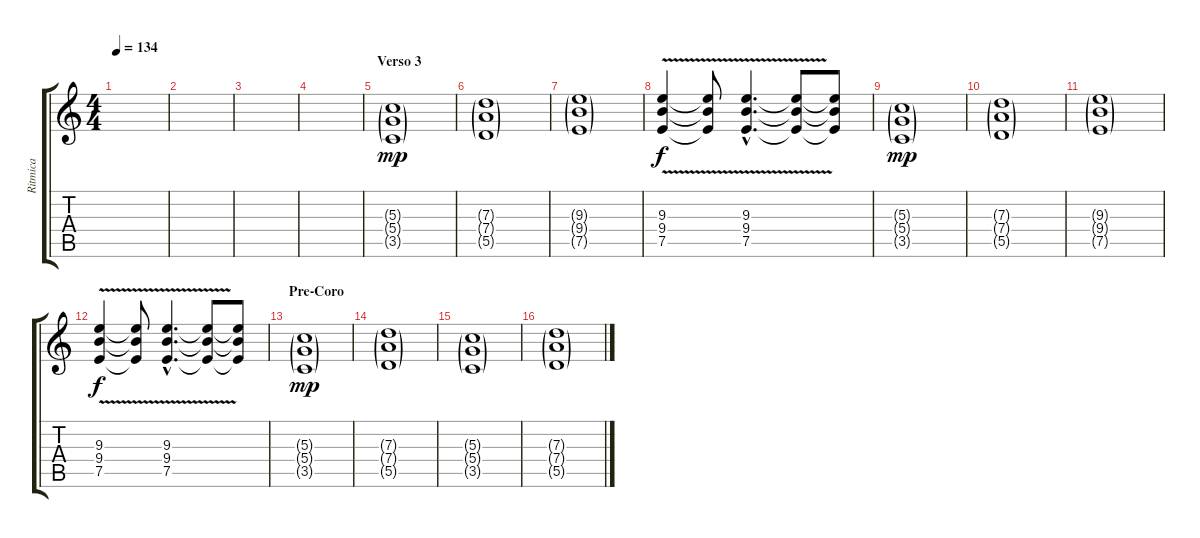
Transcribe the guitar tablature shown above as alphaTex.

\track ("Ritmica" "Ritmica") {instrument overdrivenguitar}
\staff {score tabs}
\tuning (E4 B3 G3 D3 A2 E2) {hide}
\ts (4 4)
\tempo 134
\clef g2
\ks c
|
|
|
|
\section ("" "Verso 3")
(5.3{g} 5.4{g} 3.5{g}).1{dy mp} |
(7.3{g} 7.4{g} 5.5{g}).1 |
(9.3{g} 9.4{g} 7.5{g}).1 |
(9.3{v} 9.4{v} 7.5{v}).4{dy f} (9.3{t} 9.4{t} 7.5{t}).8 (9.3{v hac} 9.4{v hac} 7.5{v hac}).4{d} (9.3{t} 9.4{t} 7.5{t}).8 (9.3{t} 9.4{t} 7.5{t}).8 |
(5.3{g} 5.4{g} 3.5{g}).1{dy mp} |
(7.3{g} 7.4{g} 5.5{g}).1 |
(9.3{g} 9.4{g} 7.5{g}).1 |
(9.3{v} 9.4{v} 7.5{v}).4{dy f} (9.3{t} 9.4{t} 7.5{t}).8 (9.3{v hac} 9.4{v hac} 7.5{v hac}).4{d} (9.3{t} 9.4{t} 7.5{t}).8 (9.3{t} 9.4{t} 7.5{t}).8 |
\section ("" "Pre-Coro")
(5.3{g} 5.4{g} 3.5{g}).1{dy mp} |
(7.3{g} 7.4{g} 5.5{g}).1 |
(5.3{g} 5.4{g} 3.5{g}).1 |
(7.3{g} 7.4{g} 5.5{g}).1
